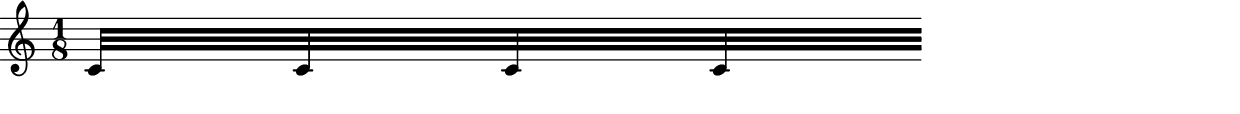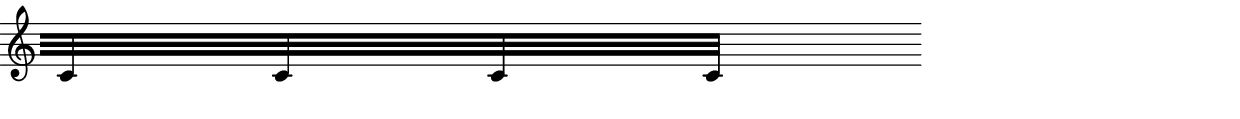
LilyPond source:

%% Generated by lilypond-book
%% Options: [exampleindent=10.16\mm,indent=0\mm,line-width=160\mm]
\include "lilypond-book-preamble.ly"


% ****************************************************************
% Start cut-&-pastable-section
% ****************************************************************



\paper {
  indent = 0\mm
  line-width = 160\mm
  % offset the left padding, also add 1mm as lilypond creates cropped
  % images with a little space on the right
  line-width = #(- line-width (* mm  3.000000) (* mm 1))
}

\layout {
  
}





% ****************************************************************
% ly snippet:
% ****************************************************************
\sourcefilename "/home/gub/NewGub/gub/target/linux-x86/src/lilypond-git.sv.gnu.org--lilypond.git-release-unstable/input/regression/beam-break-no-bar.ly"
\sourcefileline 0
\header
{
  texidoc = "Broken beams have sane endings even if grobs
  are not present at the broken end. "
  
}

\version "2.17.6"

\new Staff \with {
   \remove "Bar_engraver"
   \override Beam.breakable = ##t
} {
   \time 1/8
   c'32 [
   c'32
   c'32
   c'32
   \break
   c'32
   c'32
   c'32
   c'32 ]
}






% ****************************************************************
% end ly snippet
% ****************************************************************
